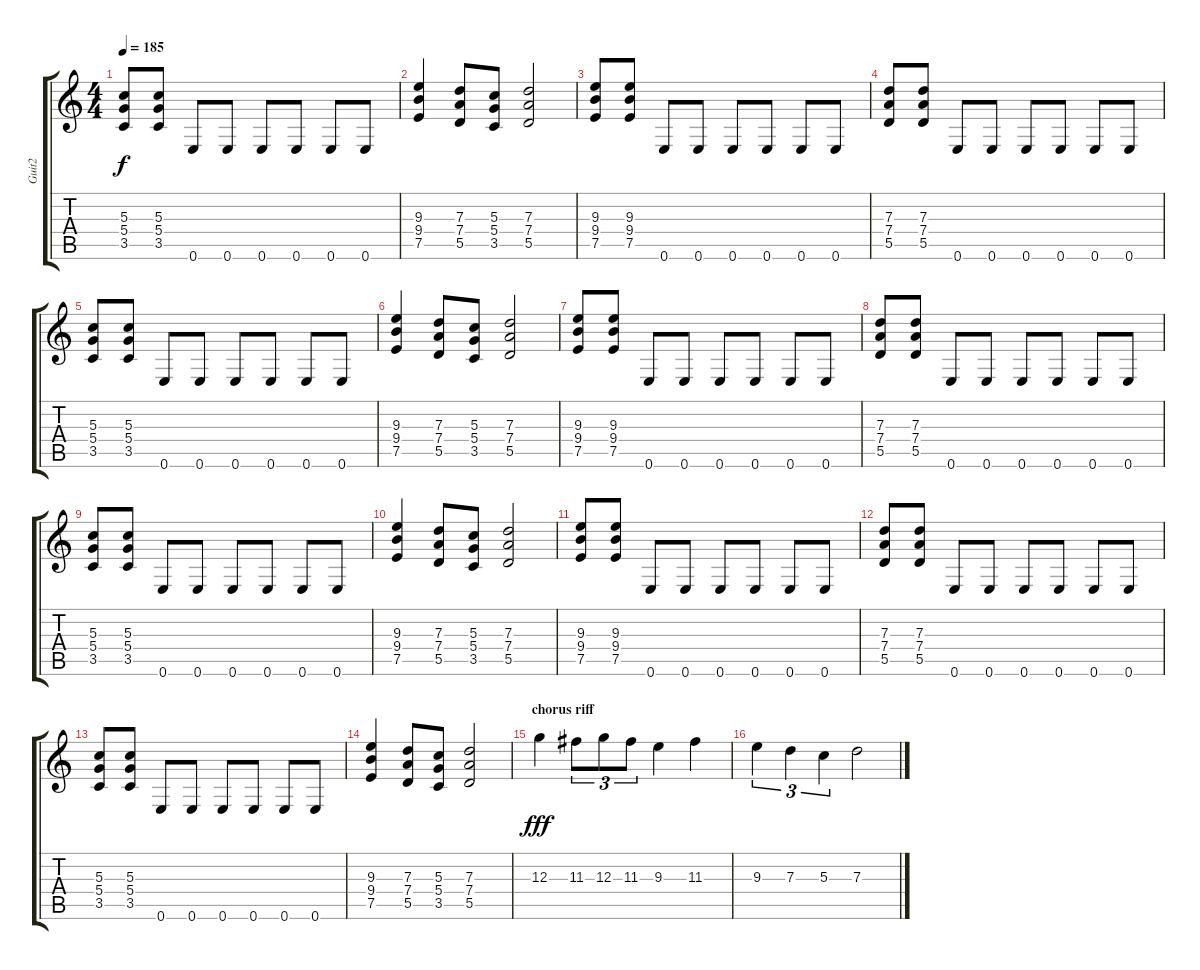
\track ("Guit2" "Guit2") {instrument overdrivenguitar}
\staff {score tabs}
\tuning (E4 B3 G3 D3 A2 E2) {hide}
\ts (4 4)
\tempo 185
\clef g2
\ks c
(5.3 5.4 3.5).8{dy f} (5.3 5.4 3.5).8 0.6.8 0.6.8 0.6.8 0.6.8 0.6.8 0.6.8 |
(9.3 9.4 7.5).4 (7.3 7.4 5.5).8 (5.3 5.4 3.5).8 (7.3 7.4 5.5).2 |
(9.3 9.4 7.5).8 (9.3 9.4 7.5).8 0.6.8 0.6.8 0.6.8 0.6.8 0.6.8 0.6.8 |
(7.3 7.4 5.5).8 (7.3 7.4 5.5).8 0.6.8 0.6.8 0.6.8 0.6.8 0.6.8 0.6.8 |
(5.3 5.4 3.5).8 (5.3 5.4 3.5).8 0.6.8 0.6.8 0.6.8 0.6.8 0.6.8 0.6.8 |
(9.3 9.4 7.5).4 (7.3 7.4 5.5).8 (5.3 5.4 3.5).8 (7.3 7.4 5.5).2 |
(9.3 9.4 7.5).8 (9.3 9.4 7.5).8 0.6.8 0.6.8 0.6.8 0.6.8 0.6.8 0.6.8 |
(7.3 7.4 5.5).8 (7.3 7.4 5.5).8 0.6.8 0.6.8 0.6.8 0.6.8 0.6.8 0.6.8 |
(5.3 5.4 3.5).8 (5.3 5.4 3.5).8 0.6.8 0.6.8 0.6.8 0.6.8 0.6.8 0.6.8 |
(9.3 9.4 7.5).4 (7.3 7.4 5.5).8 (5.3 5.4 3.5).8 (7.3 7.4 5.5).2 |
(9.3 9.4 7.5).8 (9.3 9.4 7.5).8 0.6.8 0.6.8 0.6.8 0.6.8 0.6.8 0.6.8 |
(7.3 7.4 5.5).8 (7.3 7.4 5.5).8 0.6.8 0.6.8 0.6.8 0.6.8 0.6.8 0.6.8 |
(5.3 5.4 3.5).8 (5.3 5.4 3.5).8 0.6.8 0.6.8 0.6.8 0.6.8 0.6.8 0.6.8 |
(9.3 9.4 7.5).4 (7.3 7.4 5.5).8 (5.3 5.4 3.5).8 (7.3 7.4 5.5).2 |
\section ("" "chorus riff")
12.3.4{dy fff} 11.3.8{tu (3 2)} 12.3.8{tu (3 2)} 11.3.8{tu (3 2)} 9.3.4 11.3.4 |
9.3.4{tu (3 2)} 7.3.4{tu (3 2)} 5.3.4{tu (3 2)} 7.3.2
